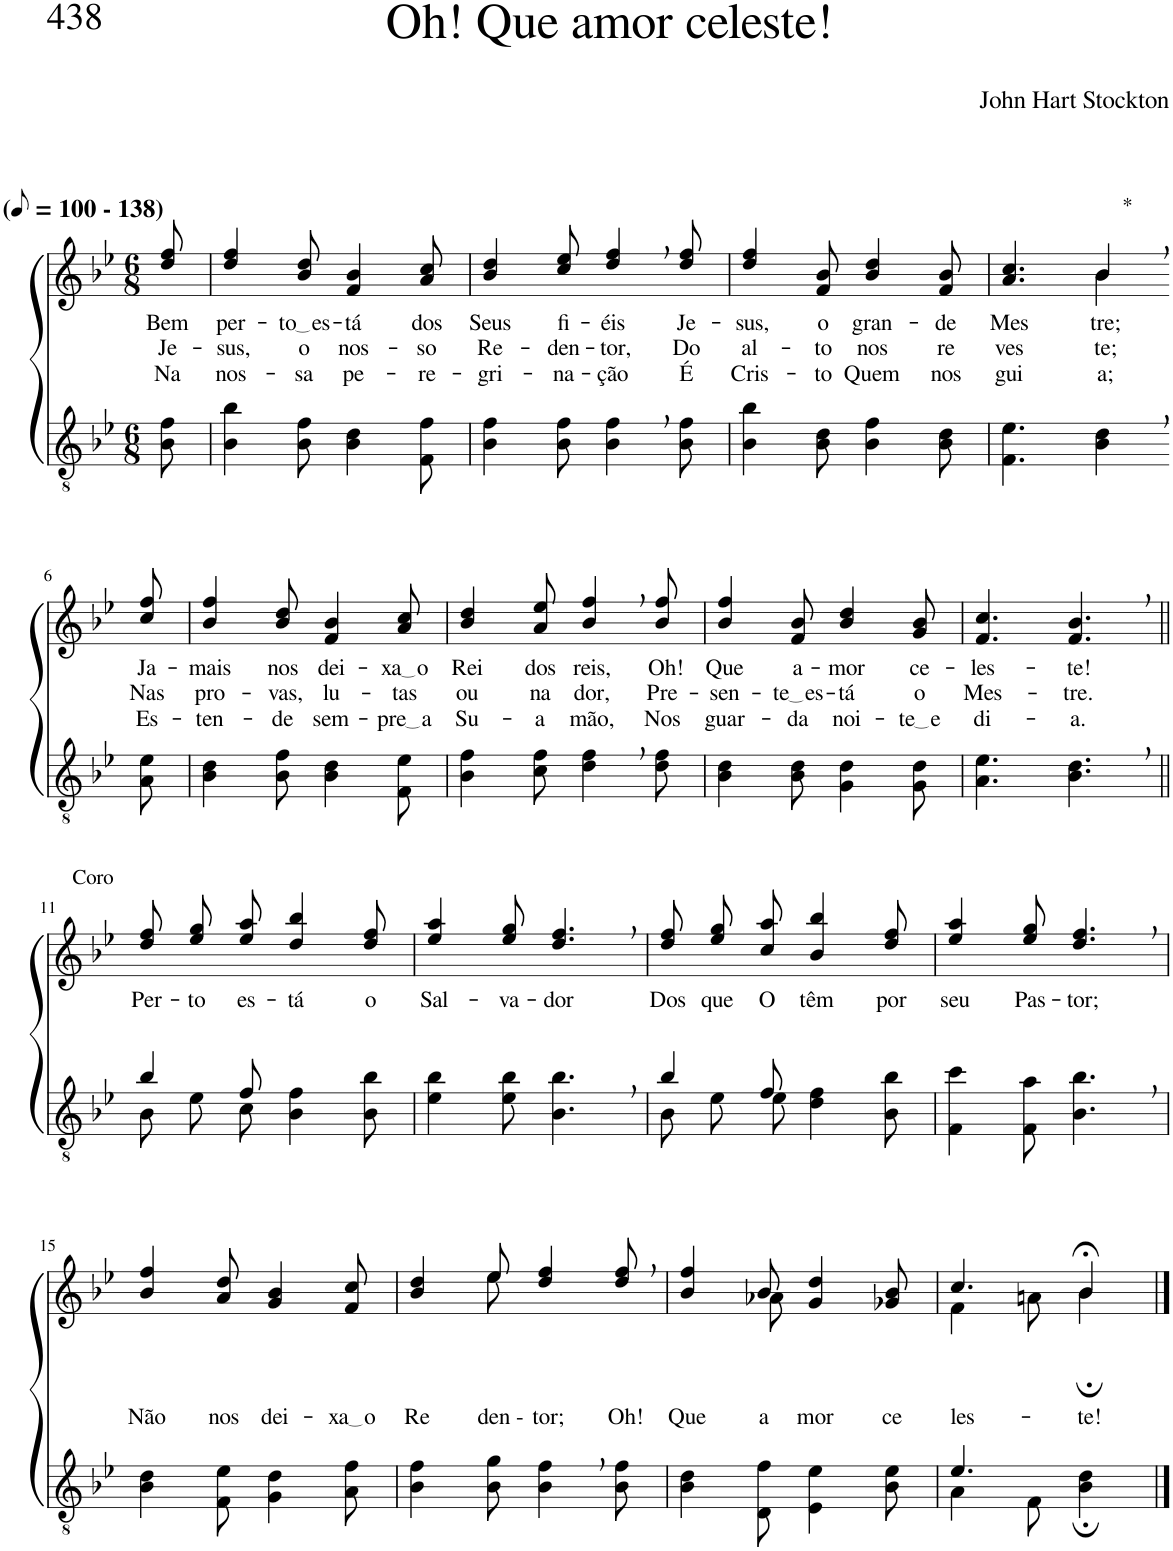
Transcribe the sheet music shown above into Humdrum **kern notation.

**kern	**kern	**text	**text	**text
*part2	*part1	*part1	*part1	*part1
*staff2	*staff1	*staff1	*staff1	*staff1
*I"Parte III e IV	*I"Parte I e II	*	*	*
*clefGv2	*clefG2	*	*	*
*Trd4c7	*Trd4c7	*	*	*
*k[b-e-]	*k[b-e-]	*	*	*
*M6/8	*M6/8	*	*	*
*MM50	*MM50	*	*	*
=1	=1	=1	=1	=1
!	!LO:TX:a:B:t=(	!	!	!
!	!LO:TX:a:B:t=- 138)	!	!	!
!	!	!LO:LY:b	!LO:LY:b	!LO:LY:b
8B-\ 8f\	8dd/ 8ff/	Bem	Je-	Na
=2	=2	=2	=2	=2
!	!	!LO:LY:b	!LO:LY:b	!LO:LY:b
4B-\ 4b-\	4dd/ 4ff/	per-	-sus,	nos-
!	!	!LO:LY:b	!LO:LY:b	!LO:LY:b
8B-\ 8f\	8b-/ 8dd/	to es	o	-sa
!	!	!LO:LY:b	!LO:LY:b	!LO:LY:b
4B-\ 4d\	4f/ 4b-/	-tá	nos-	pe-
!	!	!LO:LY:b	!LO:LY:b	!LO:LY:b
8F\ 8f\	8a/ 8cc/	dos	-so	-re-
=3	=3	=3	=3	=3
!	!	!LO:LY:b	!LO:LY:b	!LO:LY:b
4B-\ 4f\	4b-/ 4dd/	Seus	Re-	-gri-
!	!	!LO:LY:b	!LO:LY:b	!LO:LY:b
8B-\ 8f\	8cc/ 8ee-/	fi-	-den-	-na-
!	!	!LO:LY:b	!LO:LY:b	!LO:LY:b
4B-\, 4f\,	4dd/, 4ff/,	-éis	-tor,	-ção
!	!	!LO:LY:b	!LO:LY:b	!LO:LY:b
8B-\ 8f\	8dd/ 8ff/	Je-	Do	É
=4	=4	=4	=4	=4
!	!	!LO:LY:b	!LO:LY:b	!LO:LY:b
4B-\ 4b-\	4dd/ 4ff/	-sus,	al-	Cris-
!	!	!LO:LY:b	!LO:LY:b	!LO:LY:b
8B-\ 8d\	8f/ 8b-/	o	-to	-to
!	!	!LO:LY:b	!LO:LY:b	!LO:LY:b
4B-\ 4f\	4b-/ 4dd/	gran-	nos	Quem
!	!	!LO:LY:b	!LO:LY:b	!LO:LY:b
8B-\ 8d\	8f/ 8b-/	-de	re-	nos
=5	=5	=5	=5	=5
*	*^	*	*	*
!	!	!	!LO:LY:b	!LO:LY:b	!LO:LY:b
4.F\ 4.e-\	4.ryy	4.a/ 4.cc/	Mes-	-ves-	gui-
!	!LO:TX:a:t=*	!	!	!	!
!	!	!	!LO:LY:b	!LO:LY:b	!LO:LY:b
4B-\, 4d\,	4b-,\	4b-/	-tre;	-te;	-a;
!!LO:LB:g=z
=6-	=6-	=6-	=6-	=6-	=6-
!	!	!	!LO:LY:b	!LO:LY:b	!LO:LY:b
*	*v	*v	*	*	*
8A\ 8e-\	8cc/ 8ff/	Ja-	Nas	Es-
=7	=7	=7	=7	=7
!	!	!LO:LY:b	!LO:LY:b	!LO:LY:b
4B-\ 4d\	4b-/ 4ff/	-mais	pro-	-ten-
!	!	!LO:LY:b	!LO:LY:b	!LO:LY:b
8B-\ 8f\	8b-/ 8dd/	nos	-vas,	-de
!	!	!LO:LY:b	!LO:LY:b	!LO:LY:b
4B-\ 4d\	4f/ 4b-/	dei-	lu-	sem-
!	!	!LO:LY:b	!LO:LY:b	!LO:LY:b
8F\ 8e-\	8a/ 8cc/	xa o	-tas	pre a
=8	=8	=8	=8	=8
!	!	!LO:LY:b	!LO:LY:b	!LO:LY:b
4B-\ 4f\	4b-/ 4dd/	Rei	ou	Su-
!	!	!LO:LY:b	!LO:LY:b	!LO:LY:b
8c\ 8f\	8a/ 8ee-/	dos	na	-a
!	!	!LO:LY:b	!LO:LY:b	!LO:LY:b
4d\, 4f\,	4b-/, 4ff/,	reis,	dor,	mão,
!	!	!LO:LY:b	!LO:LY:b	!LO:LY:b
8d\ 8f\	8b-/ 8ff/	Oh!	Pre-	Nos
=9	=9	=9	=9	=9
!	!	!LO:LY:b	!LO:LY:b	!LO:LY:b
4B-\ 4d\	4b-/ 4ff/	Que	-sen-	guar-
!	!	!LO:LY:b	!LO:LY:b	!LO:LY:b
8B-\ 8d\	8f/ 8b-/	a-	te es	-da
!	!	!LO:LY:b	!LO:LY:b	!LO:LY:b
4G\ 4d\	4b-/ 4dd/	-mor	-tá	noi-
!	!	!LO:LY:b	!LO:LY:b	!LO:LY:b
8G\ 8d\	8g/ 8b-/	ce-	o	te e
=10	=10	=10	=10	=10
!	!	!LO:LY:b	!LO:LY:b	!LO:LY:b
4.A\ 4.e-\	4.f/ 4.cc/	-les-	Mes-	di-
!	!	!LO:LY:b	!LO:LY:b	!LO:LY:b
4.B-\, 4.d\,	4.f/, 4.b-/,	-te!	-tre.	-a.
!!LO:LB:g=z
=11||	=11||	=11||	=11||	=11||
*^	*	*	*	*
!	!	!LO:TX:a:t=Coro	!	!	!
!	!	!	!LO:LY:b	!	!
4b-/	8B-\L	8dd\ 8ff\L	Per-	.	.
!	!	!	!LO:LY:b	!	!
.	8e-\	8ee-\ 8gg\	-to	.	.
!	!	!	!LO:LY:b	!	!
8f/	8c\J	8ee-\ 8aa\J	es-	.	.
!	!	!	!LO:LY:b	!	!
4.ryy	4B-\ 4f\	4dd/ 4bb-/	-tá	.	.
!	!	!	!LO:LY:b	!	!
.	8B-\ 8b-\	8dd/ 8ff/	o	.	.
=12	=12	=12	=12	=12	=12
!	!	!	!LO:LY:b	!	!
*v	*v	*	*	*	*
4e-\ 4b-\	4ee-/ 4aa/	Sal-	.	.
!	!	!LO:LY:b	!	!
8e-\ 8b-\	8ee-/ 8gg/	-va-	.	.
!	!	!LO:LY:b	!	!
4.B-\, 4.b-\,	4.dd/, 4.ff/,	-dor	.	.
=13	=13	=13	=13	=13
*^	*	*	*	*
!	!	!	!LO:LY:b	!	!
4b-/	8B-\L	8dd\ 8ff\L	Dos	.	.
!	!	!	!LO:LY:b	!	!
.	8e-\	8ee-\ 8gg\	que	.	.
!	!	!	!LO:LY:b	!	!
8f/	8e-\J	8cc\ 8aa\J	O	.	.
!	!	!	!LO:LY:b	!	!
4.ryy	4d\ 4f\	4b-/ 4bb-/	têm	.	.
!	!	!	!LO:LY:b	!	!
.	8B-\ 8b-\	8dd/ 8ff/	por	.	.
=14	=14	=14	=14	=14	=14
!	!	!	!LO:LY:b	!	!
*v	*v	*	*	*	*
4F\ 4cc\	4ee-/ 4aa/	seu	.	.
!	!	!LO:LY:b	!	!
8F\ 8a\	8ee-/ 8gg/	Pas-	.	.
!	!	!LO:LY:b	!	!
4.B-\, 4.b-\,	4.dd/, 4.ff/,	-tor;	.	.
!!LO:LB:g=z
=15	=15	=15	=15	=15
!	!	!LO:LY:b	!	!
4B-\ 4d\	4b-/ 4ff/	Não	.	.
!	!	!LO:LY:b	!	!
8F\ 8e-\	8a/ 8dd/	nos	.	.
!	!	!LO:LY:b	!	!
4G\ 4d\	4g/ 4b-/	dei-	.	.
!	!	!LO:LY:b	!	!
8A\ 8f\	8f/ 8cc/	xa o	.	.
=16	=16	=16	=16	=16
*	*^	*	*	*
!	!	!	!LO:LY:b	!	!
4B-\ 4f\	4ryy	4b-/ 4dd/	Re-	.	.
!	!	!	!LO:LY:b	!	!
8B-\ 8g\	8ee-\	8ee-/	-den --	.	.
!	!	!	!LO:LY:b	!	!
4B-\, 4f\,	4.ryy	4dd/ 4ff/	-tor;	.	.
!	!	!	!LO:LY:b	!	!
8B-\ 8f\	.	8dd/ 8ff/	Oh!	.	.
=17	=17	=17	=17	=17	=17
!	!	!	!LO:LY:b	!	!
4B-\ 4d\	4b-/ 4ff/	4ryy	-Que	.	.
!	!	!	!LO:LY:b	!	!
8D\ 8f\	8b-/	8a-X\	a-	.	.
!	!	!	!LO:LY:b	!	!
4E-\ 4e-\	4g/ 4dd/	4.ryy	-mor	.	.
!	!	!	!LO:LY:b	!	!
8B-\ 8e-\	8g-X/ 8b-/	.	ce-	.	.
=18	=18	=18	=18	=18	=18
*^	*	*	*	*	*
!	!	!	!	!LO:LY:b	!	!
4.e-/	4A\	4.cc/	4f\	-les-	.	.
.	8F\	.	8an\	.	.	.
!	!	!	!	!LO:LY:b	!	!
4ryy	4B-\; 4d\;	4b-;</	4b-;\	te!	.	.
*v	*v	*	*	*	*	*
*	*v	*v	*	*	*
==	==	==	==	==
*-	*-	*-	*-	*-
